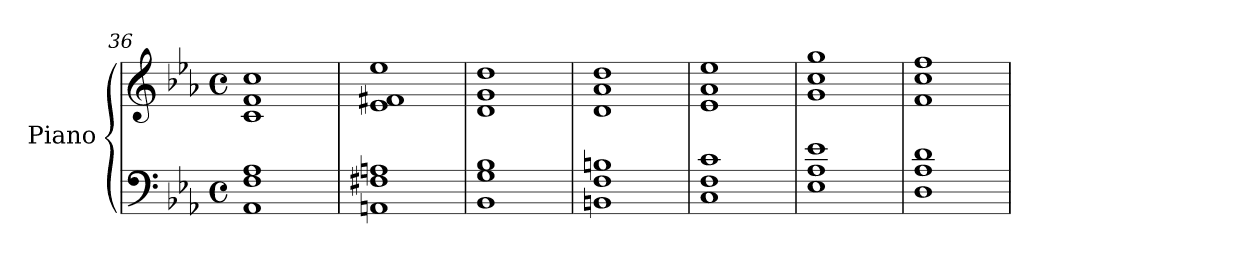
**kern	**kern
*part1	*part1
*staff2	*staff1
*I"Piano	*
*I'Pno.	*
*clefF4	*clefG2
*k[b-e-a-]	*k[b-e-a-]
*M4/4	*M4/4
*met(c)	*met(c)
=36	=36
1AA- 1F 1A-	1c 1f 1cc
=37	=37
1AAn 1F#X 1An	1e- 1f#X 1ee-
=38	=38
1BB- 1G 1B-	1d 1g 1dd
=39	=39
1BBn 1F 1Bn	1d 1a- 1dd
=40	=40
1C 1F 1c	1e- 1a- 1ee-
=41	=41
1E- 1A- 1e-	1g 1cc 1gg
=42	=42
1D 1A- 1d	1f 1cc 1ff
=	=
*-	*-
